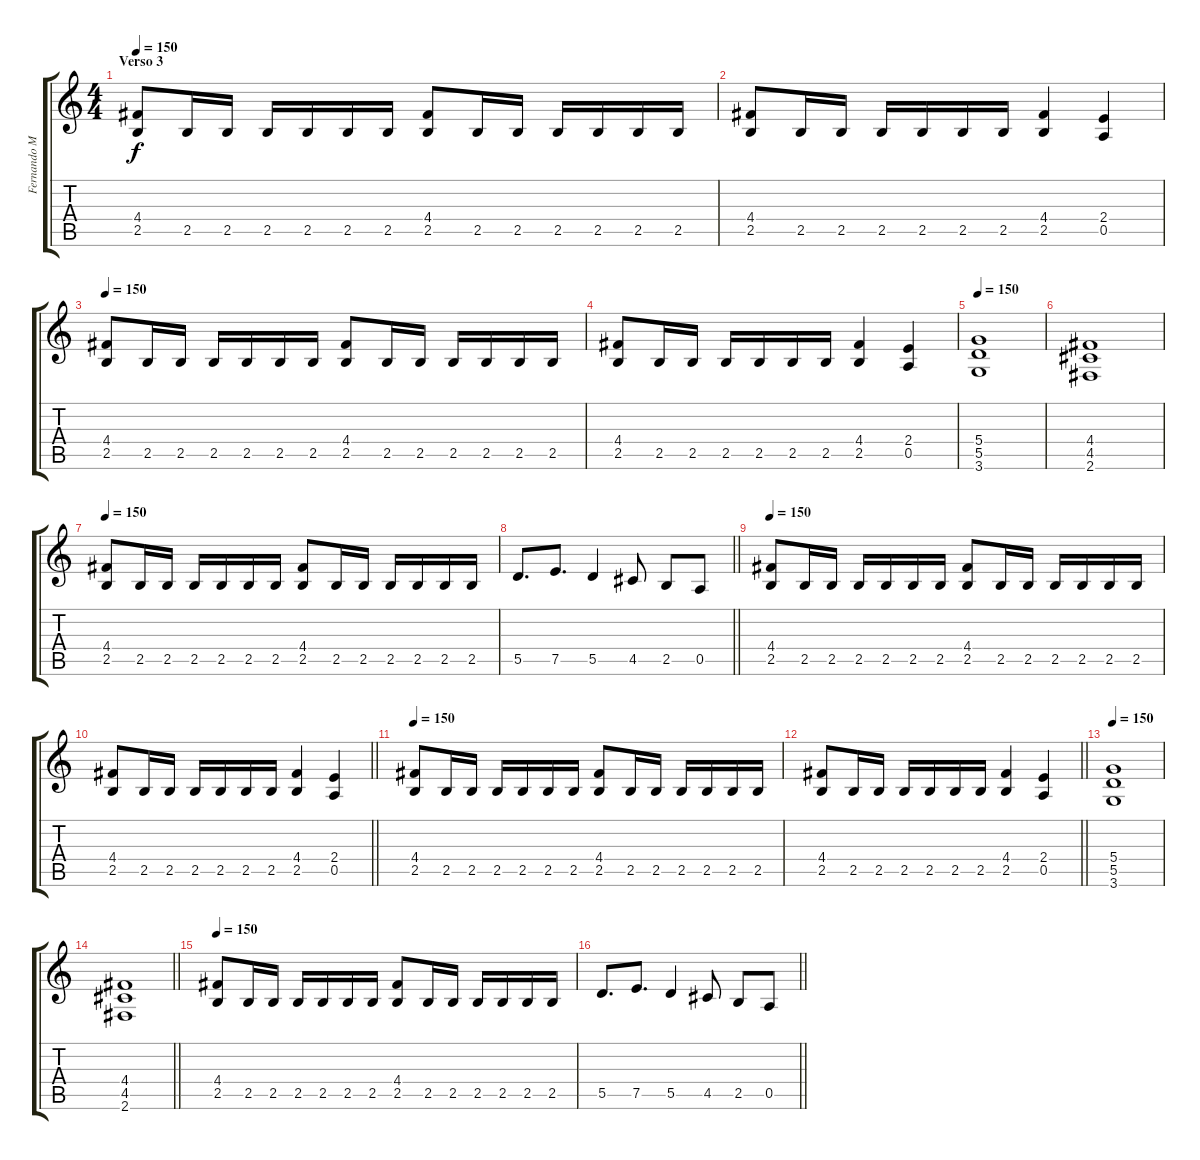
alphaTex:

\track ("Fernando Mon" "Fernando M") {instrument distortionguitar}
\staff {score tabs}
\tuning (E4 B3 G3 D3 A2 E2) {hide}
\ts (4 4)
\section ("" "Verso 3")
\tempo 150
\clef g2
\ks c
(4.4 2.5).8{dy f} 2.5.16 2.5.16 2.5.16 2.5.16 2.5.16 2.5.16 (4.4 2.5).8 2.5.16 2.5.16 2.5.16 2.5.16 2.5.16 2.5.16 |
(4.4 2.5).8 2.5.16 2.5.16 2.5.16 2.5.16 2.5.16 2.5.16 (4.4 2.5).4 (2.4 0.5).4 |
\tempo 150
(4.4 2.5).8 2.5.16 2.5.16 2.5.16 2.5.16 2.5.16 2.5.16 (4.4 2.5).8 2.5.16 2.5.16 2.5.16 2.5.16 2.5.16 2.5.16 |
(4.4 2.5).8 2.5.16 2.5.16 2.5.16 2.5.16 2.5.16 2.5.16 (4.4 2.5).4 (2.4 0.5).4 |
\tempo 150
(5.4 5.5 3.6).1 |
(4.4 4.5 2.6).1 |
\tempo 150
(4.4 2.5).8 2.5.16 2.5.16 2.5.16 2.5.16 2.5.16 2.5.16 (4.4 2.5).8 2.5.16 2.5.16 2.5.16 2.5.16 2.5.16 2.5.16 |
\barLineRight lightlight
5.5.8{d} 7.5.8{d} 5.5.4 4.5.8 2.5.8 0.5.8 |
\tempo 150
(4.4 2.5).8 2.5.16 2.5.16 2.5.16 2.5.16 2.5.16 2.5.16 (4.4 2.5).8 2.5.16 2.5.16 2.5.16 2.5.16 2.5.16 2.5.16 |
\barLineRight lightlight
(4.4 2.5).8 2.5.16 2.5.16 2.5.16 2.5.16 2.5.16 2.5.16 (4.4 2.5).4 (2.4 0.5).4 |
\tempo 150
(4.4 2.5).8 2.5.16 2.5.16 2.5.16 2.5.16 2.5.16 2.5.16 (4.4 2.5).8 2.5.16 2.5.16 2.5.16 2.5.16 2.5.16 2.5.16 |
\barLineRight lightlight
(4.4 2.5).8 2.5.16 2.5.16 2.5.16 2.5.16 2.5.16 2.5.16 (4.4 2.5).4 (2.4 0.5).4 |
\tempo 150
(5.4 5.5 3.6).1 |
\barLineRight lightlight
(4.4 4.5 2.6).1 |
\tempo 150
(4.4 2.5).8 2.5.16 2.5.16 2.5.16 2.5.16 2.5.16 2.5.16 (4.4 2.5).8 2.5.16 2.5.16 2.5.16 2.5.16 2.5.16 2.5.16 |
\barLineRight lightlight
5.5.8{d} 7.5.8{d} 5.5.4 4.5.8 2.5.8 0.5.8
